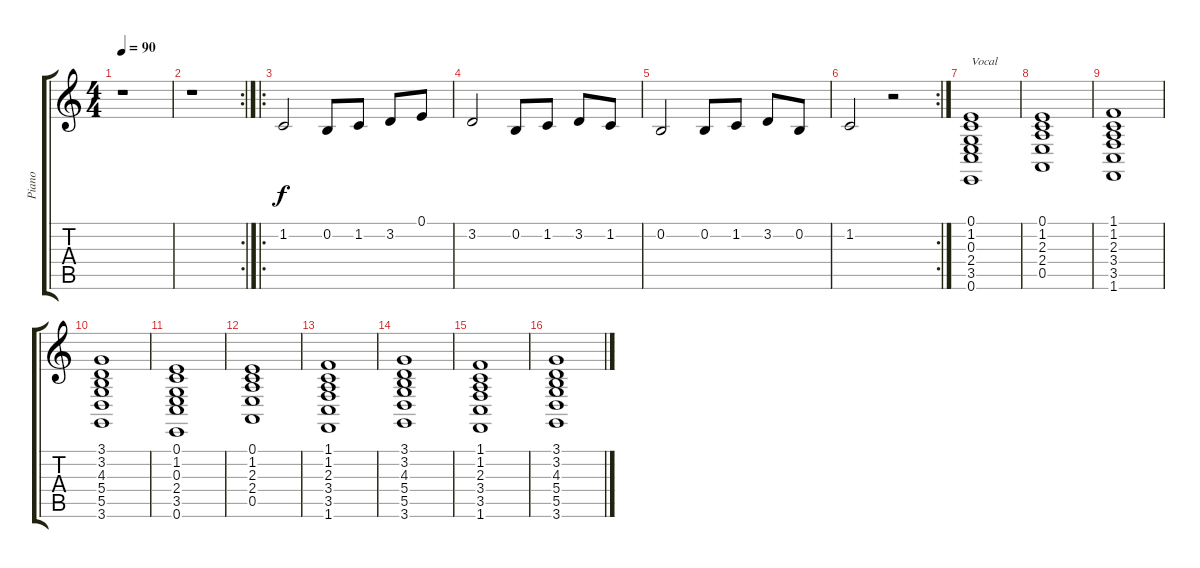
\track ("Piano" "Piano") {instrument acousticgrandpiano}
\staff {score tabs}
\tuning (E4 B3 G3 D3 A2 E2) {hide}
\ts (4 4)
\tempo 90
\clef g2
\ks c
r.1{dy f instrument acousticgrandpiano} |
\rc 2
r.1 |
\ro
1.2.2 0.2.8 1.2.8 3.2.8 0.1.8 |
3.2.2 0.2.8 1.2.8 3.2.8 1.2.8 |
0.2.2 0.2.8 1.2.8 3.2.8 0.2.8 |
\rc 2
1.2.2 r.2 |
(0.1 1.2 0.3 2.4 3.5 0.6).1{txt "Vocal"} |
(0.1 1.2 2.3 2.4 0.5).1 |
(1.1 1.2 2.3 3.4 3.5 1.6).1 |
(3.1 3.2 4.3 5.4 5.5 3.6).1 |
(0.1 1.2 0.3 2.4 3.5 0.6).1 |
(0.1 1.2 2.3 2.4 0.5).1 |
(1.1 1.2 2.3 3.4 3.5 1.6).1 |
(3.1 3.2 4.3 5.4 5.5 3.6).1 |
(1.1 1.2 2.3 3.4 3.5 1.6).1 |
(3.1 3.2 4.3 5.4 5.5 3.6).1
